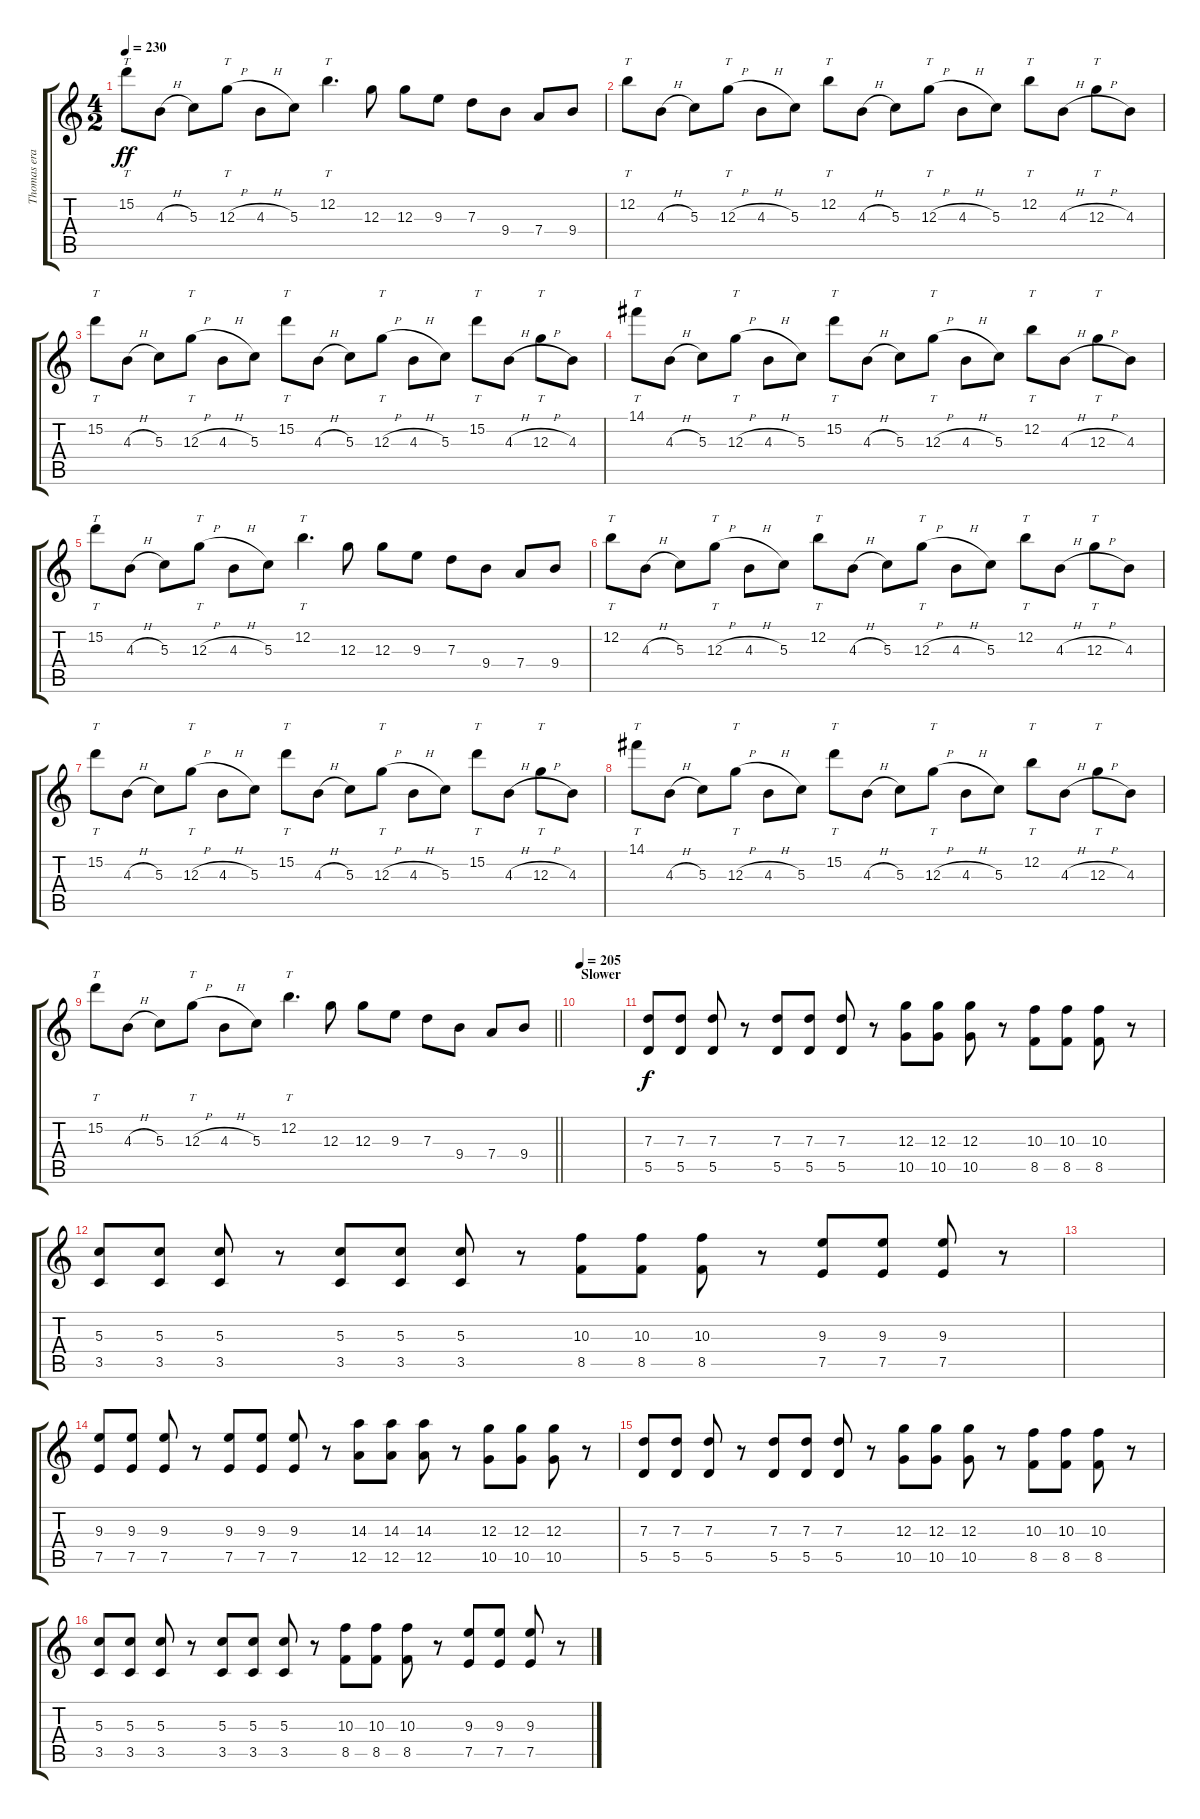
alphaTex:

\track ("Thomas erak" "Thomas era") {instrument distortionguitar}
\staff {score tabs}
\tuning (E4 B3 G3 D3 A2 E2) {hide}
\ts (4 2)
\tempo 230
\clef g2
\ks c
15.2.8{tt dy ff} 4.3{h}.8 5.3.8 12.3{h}.8{tt} 4.3{h}.8 5.3.8 12.2.4{tt d} 12.3.8 12.3.8 9.3.8 7.3.8 9.4.8 7.4.8 9.4.8 |
12.2.8{tt} 4.3{h}.8 5.3.8 12.3{h}.8{tt} 4.3{h}.8 5.3.8 12.2.8{tt} 4.3{h}.8 5.3.8 12.3{h}.8{tt} 4.3{h}.8 5.3.8 12.2.8{tt} 4.3{h}.8 12.3{h}.8{tt} 4.3.8 |
15.2.8{tt} 4.3{h}.8 5.3.8 12.3{h}.8{tt} 4.3{h}.8 5.3.8 15.2.8{tt} 4.3{h}.8 5.3.8 12.3{h}.8{tt} 4.3{h}.8 5.3.8 15.2.8{tt} 4.3{h}.8 12.3{h}.8{tt} 4.3.8 |
14.1.8{tt} 4.3{h}.8 5.3.8 12.3{h}.8{tt} 4.3{h}.8 5.3.8 15.2.8{tt} 4.3{h}.8 5.3.8 12.3{h}.8{tt} 4.3{h}.8 5.3.8 12.2.8{tt} 4.3{h}.8 12.3{h}.8{tt} 4.3.8 |
15.2.8{tt} 4.3{h}.8 5.3.8 12.3{h}.8{tt} 4.3{h}.8 5.3.8 12.2.4{tt d} 12.3.8 12.3.8 9.3.8 7.3.8 9.4.8 7.4.8 9.4.8 |
12.2.8{tt} 4.3{h}.8 5.3.8 12.3{h}.8{tt} 4.3{h}.8 5.3.8 12.2.8{tt} 4.3{h}.8 5.3.8 12.3{h}.8{tt} 4.3{h}.8 5.3.8 12.2.8{tt} 4.3{h}.8 12.3{h}.8{tt} 4.3.8 |
15.2.8{tt} 4.3{h}.8 5.3.8 12.3{h}.8{tt} 4.3{h}.8 5.3.8 15.2.8{tt} 4.3{h}.8 5.3.8 12.3{h}.8{tt} 4.3{h}.8 5.3.8 15.2.8{tt} 4.3{h}.8 12.3{h}.8{tt} 4.3.8 |
14.1.8{tt} 4.3{h}.8 5.3.8 12.3{h}.8{tt} 4.3{h}.8 5.3.8 15.2.8{tt} 4.3{h}.8 5.3.8 12.3{h}.8{tt} 4.3{h}.8 5.3.8 12.2.8{tt} 4.3{h}.8 12.3{h}.8{tt} 4.3.8 |
\barLineRight lightlight
15.2.8{tt} 4.3{h}.8 5.3.8 12.3{h}.8{tt} 4.3{h}.8 5.3.8 12.2.4{tt d} 12.3.8 12.3.8 9.3.8 7.3.8 9.4.8 7.4.8 9.4.8 |
\section ("" "Slower")
\tempo 205
|
(7.3 5.5).8{dy f} (7.3 5.5).8 (7.3 5.5).8 r.8 (7.3 5.5).8 (7.3 5.5).8 (7.3 5.5).8 r.8 (12.3 10.5).8 (12.3 10.5).8 (12.3 10.5).8 r.8 (10.3 8.5).8 (10.3 8.5).8 (10.3 8.5).8 r.8 |
(5.3 3.5).8 (5.3 3.5).8 (5.3 3.5).8 r.8 (5.3 3.5).8 (5.3 3.5).8 (5.3 3.5).8 r.8 (10.3 8.5).8 (10.3 8.5).8 (10.3 8.5).8 r.8 (9.3 7.5).8 (9.3 7.5).8 (9.3 7.5).8 r.8 |
|
(9.3 7.5).8 (9.3 7.5).8 (9.3 7.5).8 r.8 (9.3 7.5).8 (9.3 7.5).8 (9.3 7.5).8 r.8 (14.3 12.5).8 (14.3 12.5).8 (14.3 12.5).8 r.8 (12.3 10.5).8 (12.3 10.5).8 (12.3 10.5).8 r.8 |
(7.3 5.5).8 (7.3 5.5).8 (7.3 5.5).8 r.8 (7.3 5.5).8 (7.3 5.5).8 (7.3 5.5).8 r.8 (12.3 10.5).8 (12.3 10.5).8 (12.3 10.5).8 r.8 (10.3 8.5).8 (10.3 8.5).8 (10.3 8.5).8 r.8 |
(5.3 3.5).8 (5.3 3.5).8 (5.3 3.5).8 r.8 (5.3 3.5).8 (5.3 3.5).8 (5.3 3.5).8 r.8 (10.3 8.5).8 (10.3 8.5).8 (10.3 8.5).8 r.8 (9.3 7.5).8 (9.3 7.5).8 (9.3 7.5).8 r.8
